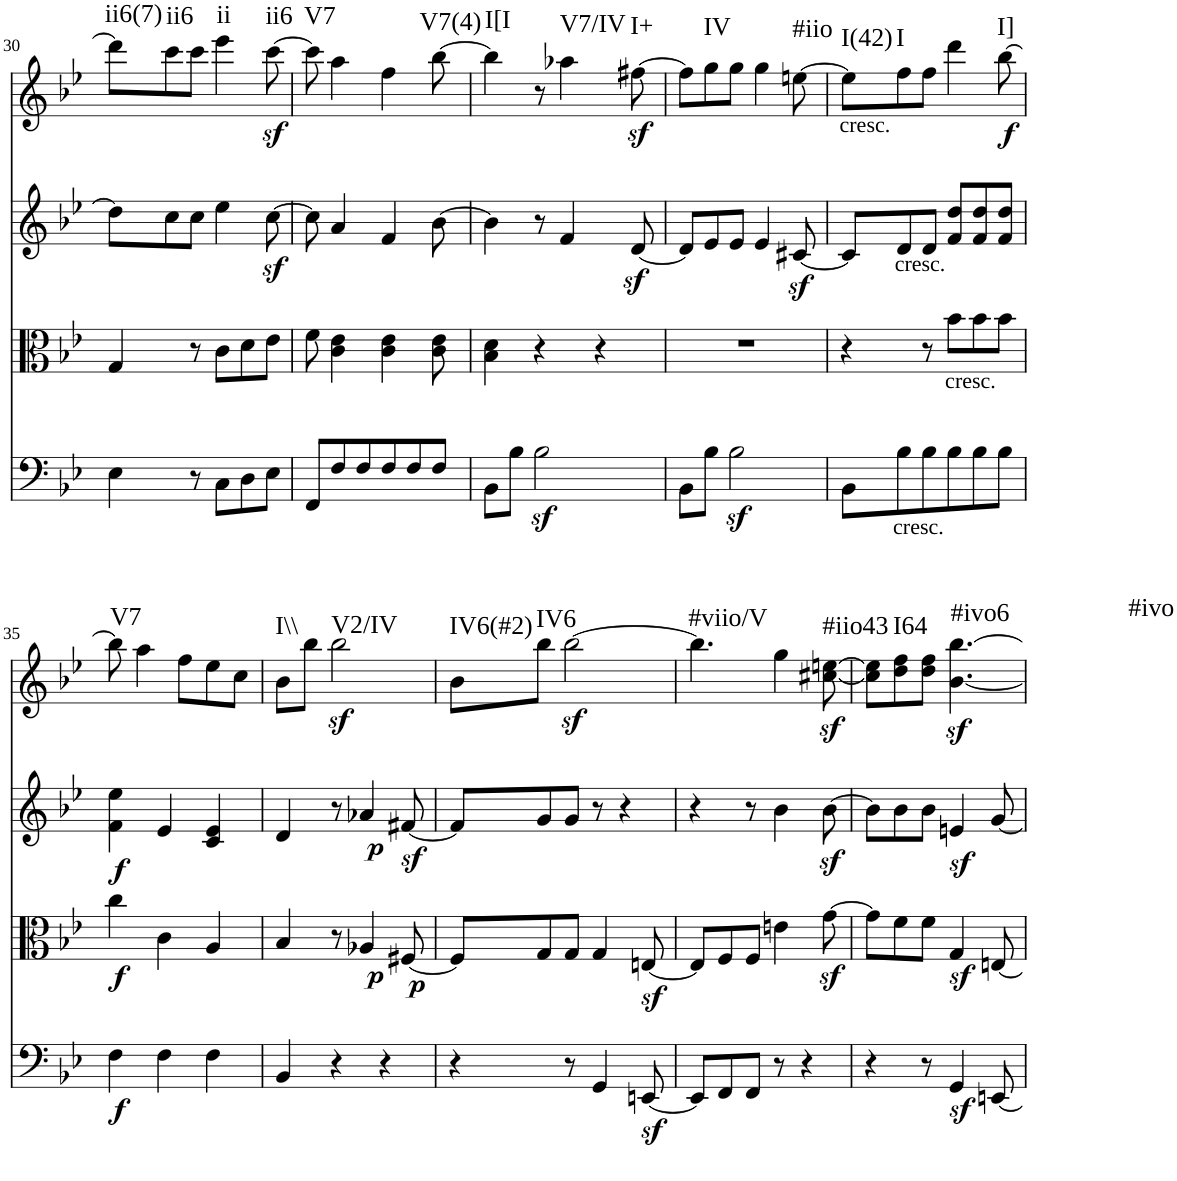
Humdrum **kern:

**kern	**dynam	**kern	**dynam	**kern	**dynam	**kern	**dynam	**harte
*part4	*part4	*part3	*part3	*part2	*part2	*part1	*part1	*part1
*staff4	*staff4	*staff3	*staff3	*staff2	*staff2	*staff1	*staff1	*
*I"Violoncello	*	*I"Viola	*	*I"Violin II	*	*I"Violin I	*	*
!!LO:PB:g=z
*clefF4	*	*clefC3	*	*clefG2	*	*clefG2	*	*
*k[b-e-]	*	*k[b-e-]	*	*k[b-e-]	*	*k[b-e-]	*	*
*B-:	*	*B-:	*	*B-:	*	*B-:	*	*
*M3/4	*	*M3/4	*	*M3/4	*	*M3/4	*	*
=30	=30	=30	=30	=30	=30	=30	=30	=30
!	!	!	!	!	!	!	!	!LO:H:kt=ii6(7)
4E-\	.	4G/	.	8dd\L]	.	8ddd\L]	.	N
!	!	!	!	!	!	!	!	!LO:H:kt=ii6
.	.	.	.	8cc\	.	8ccc\	.	N
8r	.	8r	.	8cc\J	.	8ccc\J	.	.
!	!	!	!	!	!	!	!	!LO:H:kt=ii
8C\L	.	8c\L	.	4ee-\	.	4eee-\	.	N
8D\	.	8d\	.	.	.	.	.	.
!	!	!	!	!	!	!	!LO:DY:b	!LO:H:kt=ii6
8E-\J	.	8e-\J	.	[8ccz<\	.	[8ccc\	sf	N
=31	=31	=31	=31	=31	=31	=31	=31	=31
!	!	!	!	!	!	!	!	!LO:H:kt=V7
8FF/L	.	8f\	.	8cc\]	.	8ccc\]	.	N
8F/	.	4c\ 4e-\	.	4a/	.	4aa\	.	.
8F/	.	.	.	.	.	.	.	.
8F/	.	4c\ 4e-\	.	4f/	.	4ff\	.	.
8F/	.	.	.	.	.	.	.	.
!	!	!	!	!	!	!	!	!LO:H:kt=V7(4)
8F/J	.	8c\ 8e-\	.	[8b-\	.	[8bb-\	.	N
=32	=32	=32	=32	=32	=32	=32	=32	=32
!	!	!	!	!	!	!	!	!LO:H:kt=I[I
8BB-\L	.	4B-\ 4d\	.	4b-\]	.	4bb-\]	.	N
8B-\J	.	.	.	.	.	.	.	.
2B-z<\	.	4r	.	8r	.	8r	.	.
!	!	!	!	!	!	!	!	!LO:H:kt=V7/IV
.	.	.	.	4f/	.	4aa-X\	.	N
.	.	4r	.	.	.	.	.	.
!	!	!	!	!	!	!	!LO:DY:b	!LO:H:kt=I+
.	.	.	.	[8dz</	.	[8ff#X\	sf	N
=33	=33	=33	=33	=33	=33	=33	=33	=33
8BB-\L	.	2.r	.	8d/L]	.	8ff#\L]	.	.
!	!	!	!	!	!	!	!	!LO:H:kt=IV
8B-\J	.	.	.	8e-/	.	8gg\	.	N
2B-z<\	.	.	.	8e-/J	.	8gg\J	.	.
.	.	.	.	4e-/	.	4gg\	.	.
!	!	!	!	!	!	!	!	!LO:H:kt=#iio
.	.	.	.	[8c#Xz</	.	[8een\	.	N
=34	=34	=34	=34	=34	=34	=34	=34	=34
!	!	!	!	!	!	!LO:TX:b:t=cresc.	!	!LO:H:kt=I(42)
8BB-\L	.	4r	.	8c#/L]	.	8ee\L]	.	N
!	!	!	!	!LO:TX:b:t=cresc.	!	!	!	!
!LO:TX:b:t=cresc.	!	!	!	!	!	!	!	!LO:H:kt=I
8B-\	.	.	.	8d/	.	8ff\	.	N
8B-\	.	8r	.	8d/J	.	8ff\J	.	.
!	!	!LO:TX:b:t=cresc.	!	!	!	!	!	!
8B-\	.	8b-\L	.	8f/ 8dd/L	.	4ddd\	.	.
8B-\	.	8b-\	.	8f/ 8dd/	.	.	.	.
!	!	!	!	!	!	!	!LO:DY:b	!LO:H:kt=I]
8B-\J	.	8b-\J	.	8f/ 8dd/J	.	[8bb-\	f	N
!!LO:LB:g=z
=35	=35	=35	=35	=35	=35	=35	=35	=35
!	!LO:DY:b	!	!LO:DY:b	!	!LO:DY:b	!	!	!LO:H:kt=V7
4F\	f	4cc\	f	4f\ 4ee-\	f	8bb-\]	.	N
.	.	.	.	.	.	4aa\	.	.
4F\	.	4c\	.	4e-/	.	.	.	.
.	.	.	.	.	.	8ff\L	.	.
4F\	.	4A/	.	4c/ 4e-/	.	8ee-\	.	.
.	.	.	.	.	.	8cc\J	.	.
=36	=36	=36	=36	=36	=36	=36	=36	=36
!	!	!	!	!	!	!	!	!LO:H:kt=I\\
4BB-/	.	4B-/	.	4d/	.	8b-\L	.	N
.	.	.	.	.	.	8bb-\J	.	.
!	!	!	!	!	!	!	!LO:DY:b	!LO:H:kt=V2/IV
4r	.	8r	.	8r	.	2bb-\	sf	N
!	!	!	!LO:DY:b	!	!LO:DY:b	!	!	!
.	.	4A-X/	p	4a-X/	p	.	.	.
4r	.	.	.	.	.	.	.	.
!	!	!	!LO:DY:b	!	!	!	!	!
.	.	[8F#X/	p	[8f#Xz</	.	.	.	.
=37	=37	=37	=37	=37	=37	=37	=37	=37
!	!	!	!	!	!	!	!	!LO:H:kt=IV6(#2)
4r	.	8F#/L]	.	8f#/L]	.	8b-\L	.	N
!	!	!	!	!	!	!	!	!LO:H:kt=IV6
.	.	8G/	.	8g/	.	8bb-\J	.	N
8r	.	8G/J	.	8g/J	.	[2bb-z<\	.	.
4GG/	.	4G/	.	8r	.	.	.	.
.	.	.	.	4r	.	.	.	.
[8EEnz</	.	[8Enz</	.	.	.	.	.	.
=38	=38	=38	=38	=38	=38	=38	=38	=38
!	!	!	!	!	!	!	!	!LO:H:kt=#viio/V
8EE/L]	.	8E/L]	.	4r	.	4.bb-\]	.	N
8FF/	.	8F/	.	.	.	.	.	.
8FF/J	.	8F/J	.	8r	.	.	.	.
8r	.	4en\	.	4b-\	.	4gg\	.	.
4r	.	.	.	.	.	.	.	.
!	!	!	!	!	!	!	!LO:DY:b	!LO:H:kt=#iio43
.	.	[8gz<\	.	[8b-z<\	.	[8cc#X\ [8een\	sf	N
=39	=39	=39	=39	=39	=39	=39	=39	=39
4r	.	8g\L]	.	8b-\L]	.	8cc#\] 8ee\]L	.	.
!	!	!	!	!	!	!	!	!LO:H:kt=I64
.	.	8f\	.	8b-\	.	8dd\ 8ff\	.	N
8r	.	8f\J	.	8b-\J	.	8dd\ 8ff\J	.	.
!	!	!	!	!	!	!	!LO:DY:b	!LO:H:n=1:kt=#ivo6
!	!	!	!	!	!	!	!	!LO:H:n=2:kt=#ivo
4GGz</	.	4Gz</	.	4enz</	.	[4.b-\ [4.bb-\	sf	N N
[8EEn/	.	[8En/	.	[8g/	.	.	.	.
=	=	=	=	=	=	=	=	=
*-	*-	*-	*-	*-	*-	*-	*-	*-
